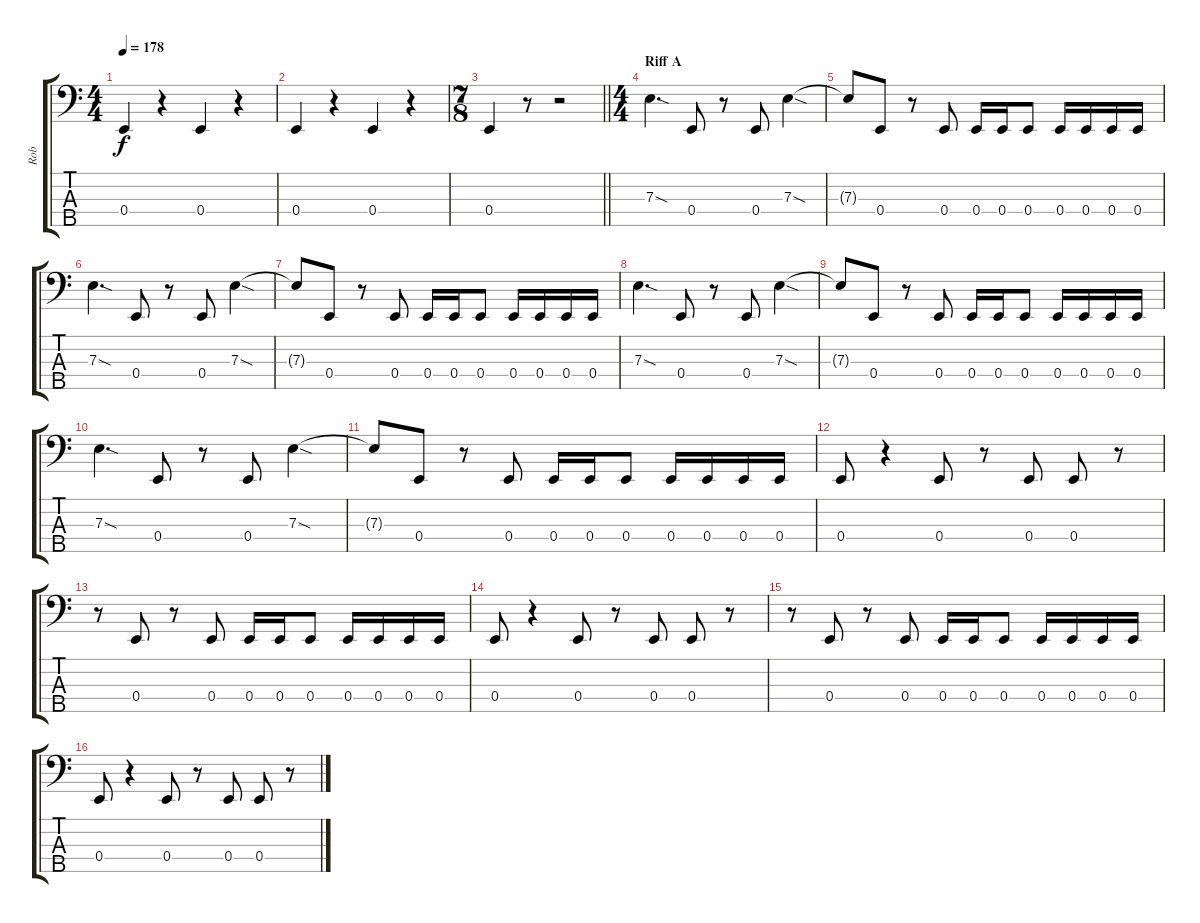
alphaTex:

\track ("Rob" "Rob") {instrument electricbassfinger}
\staff {score tabs}
\tuning (G2 D2 A1 E1 B0) {hide}
\ts (4 4)
\tempo 178
\clef f4
\ks c
0.4.4{dy f} r.4 0.4.4 r.4 |
0.4.4 r.4 0.4.4 r.4 |
\ts (7 8)
\barLineRight lightlight
0.4.4 r.8 r.2 |
\ts (4 4)
\section ("" "Riff A")
7.3{sod}.4{d} 0.4.8 r.8 0.4.8 7.3{sod}.4 |
7.3{t}.8 0.4.8 r.8 0.4.8 0.4.16 0.4.16 0.4.8 0.4.16 0.4.16 0.4.16 0.4.16 |
7.3{sod}.4{d} 0.4.8 r.8 0.4.8 7.3{sod}.4 |
7.3{t}.8 0.4.8 r.8 0.4.8 0.4.16 0.4.16 0.4.8 0.4.16 0.4.16 0.4.16 0.4.16 |
7.3{sod}.4{d} 0.4.8 r.8 0.4.8 7.3{sod}.4 |
7.3{t}.8 0.4.8 r.8 0.4.8 0.4.16 0.4.16 0.4.8 0.4.16 0.4.16 0.4.16 0.4.16 |
7.3{sod}.4{d} 0.4.8 r.8 0.4.8 7.3{sod}.4 |
7.3{t}.8 0.4.8 r.8 0.4.8 0.4.16 0.4.16 0.4.8 0.4.16 0.4.16 0.4.16 0.4.16 |
0.4.8 r.4 0.4.8 r.8 0.4.8 0.4.8 r.8 |
r.8 0.4.8 r.8 0.4.8 0.4.16 0.4.16 0.4.8 0.4.16 0.4.16 0.4.16 0.4.16 |
0.4.8 r.4 0.4.8 r.8 0.4.8 0.4.8 r.8 |
r.8 0.4.8 r.8 0.4.8 0.4.16 0.4.16 0.4.8 0.4.16 0.4.16 0.4.16 0.4.16 |
0.4.8 r.4 0.4.8 r.8 0.4.8 0.4.8 r.8
